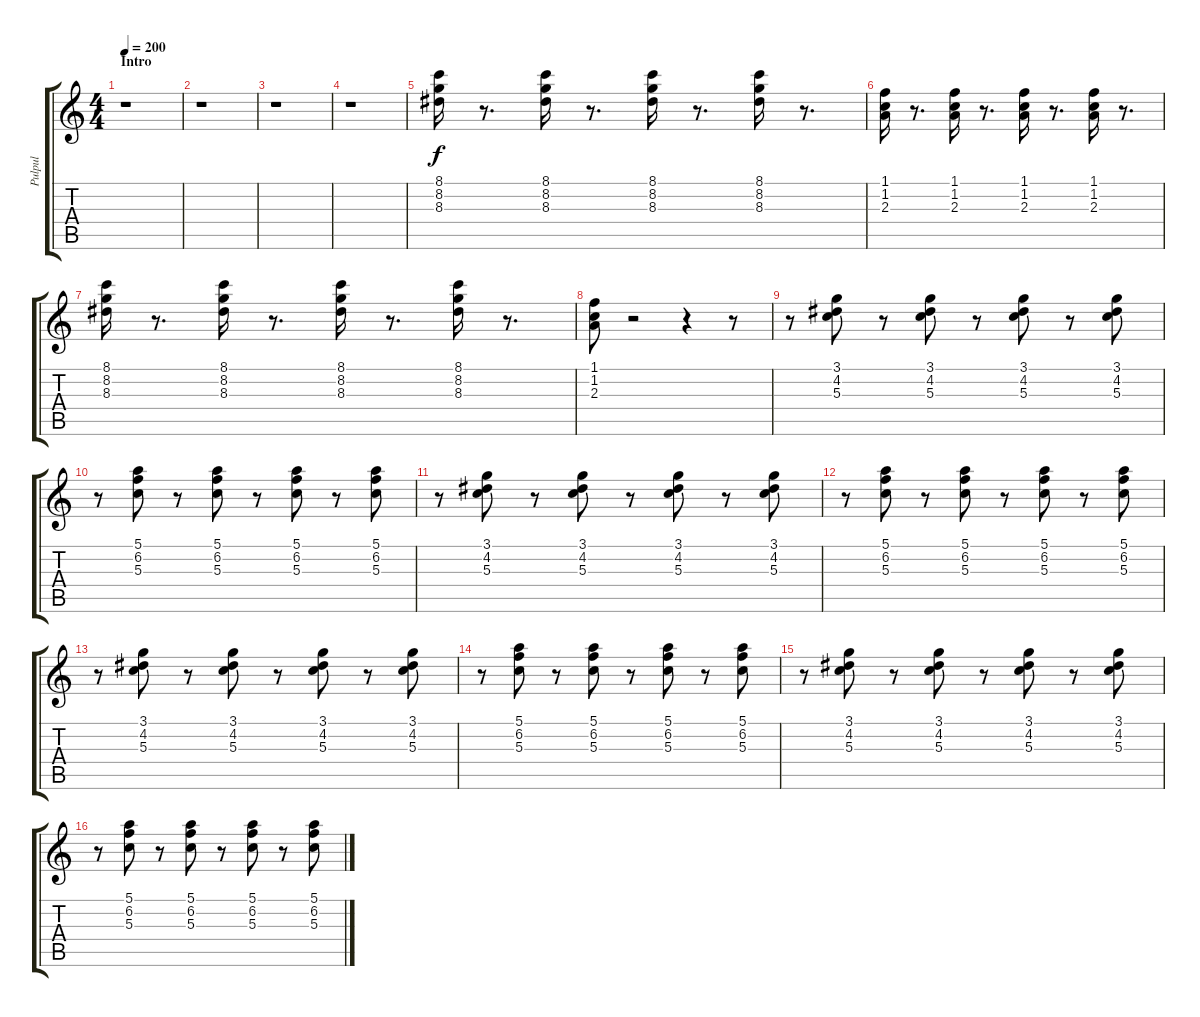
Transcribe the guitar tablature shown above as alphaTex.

\track ("Pulpul" "Pulpul") {instrument electricguitarmuted}
\staff {score tabs}
\tuning (E4 B3 G3 D3 A2 E2) {hide}
\ts (4 4)
\section ("" "Intro")
\tempo 200
\clef g2
\ks c
r.1{dy f instrument electricguitarmuted} |
r.1 |
r.1 |
r.1 |
(8.1 8.2 8.3).16 r.8{d} (8.1 8.2 8.3).16 r.8{d} (8.1 8.2 8.3).16 r.8{d} (8.1 8.2 8.3).16 r.8{d} |
(1.1 1.2 2.3).16 r.8{d} (1.1 1.2 2.3).16 r.8{d} (1.1 1.2 2.3).16 r.8{d} (1.1 1.2 2.3).16 r.8{d} |
(8.1 8.2 8.3).16 r.8{d} (8.1 8.2 8.3).16 r.8{d} (8.1 8.2 8.3).16 r.8{d} (8.1 8.2 8.3).16 r.8{d} |
(1.1 1.2 2.3).8 r.2 r.4 r.8 |
r.8 (3.1 4.2 5.3).8 r.8 (3.1 4.2 5.3).8 r.8 (3.1 4.2 5.3).8 r.8 (3.1 4.2 5.3).8 |
r.8 (5.1 6.2 5.3).8 r.8 (5.1 6.2 5.3).8 r.8 (5.1 6.2 5.3).8 r.8 (5.1 6.2 5.3).8 |
r.8 (3.1 4.2 5.3).8 r.8 (3.1 4.2 5.3).8 r.8 (3.1 4.2 5.3).8 r.8 (3.1 4.2 5.3).8 |
r.8 (5.1 6.2 5.3).8 r.8 (5.1 6.2 5.3).8 r.8 (5.1 6.2 5.3).8 r.8 (5.1 6.2 5.3).8 |
r.8 (3.1 4.2 5.3).8 r.8 (3.1 4.2 5.3).8 r.8 (3.1 4.2 5.3).8 r.8 (3.1 4.2 5.3).8 |
r.8 (5.1 6.2 5.3).8 r.8 (5.1 6.2 5.3).8 r.8 (5.1 6.2 5.3).8 r.8 (5.1 6.2 5.3).8 |
r.8 (3.1 4.2 5.3).8 r.8 (3.1 4.2 5.3).8 r.8 (3.1 4.2 5.3).8 r.8 (3.1 4.2 5.3).8 |
r.8 (5.1 6.2 5.3).8 r.8 (5.1 6.2 5.3).8 r.8 (5.1 6.2 5.3).8 r.8 (5.1 6.2 5.3).8
